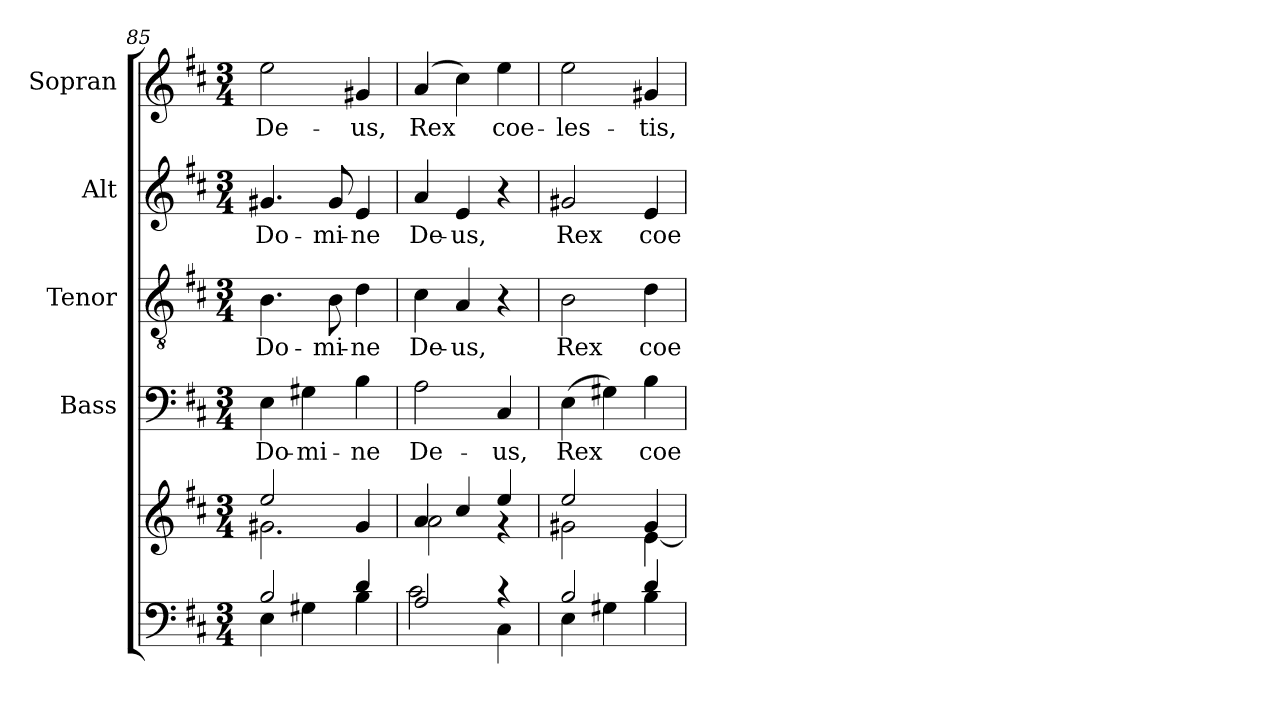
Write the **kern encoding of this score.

**kern	**kern	**kern	**text	**kern	**text	**kern	**text	**kern	**text
*part5	*part5	*part4	*part4	*part3	*part3	*part2	*part2	*part1	*part1
*staff6	*staff5	*staff4	*staff4	*staff3	*staff3	*staff2	*staff2	*staff1	*staff1
*	*	*I"Bass	*	*I"Tenor	*	*I"Alt	*	*I"Sopran	*
*	*	*I'B.	*	*I'T.	*	*I'A.	*	*I'S.	*
*clefF4	*clefG2	*clefF4	*	*clefGv2	*	*clefG2	*	*clefG2	*
*k[f#c#]	*k[f#c#]	*k[f#c#]	*	*k[f#c#]	*	*k[f#c#]	*	*k[f#c#]	*
*D:	*D:	*D:	*	*D:	*	*D:	*	*D:	*
*M3/4	*M3/4	*M3/4	*	*M3/4	*	*M3/4	*	*M3/4	*
=85	=85	=85	=85	=85	=85	=85	=85	=85	=85
*^	*^	*	*	*	*	*	*	*	*
!	!	!	!	!	!LO:LY:b	!	!LO:LY:b	!	!LO:LY:b	!	!LO:LY:b
2B/	4E\	2ee/	2.g#X\	4E\	Do-	4.B\	Do-	4.g#X/	Do-	2ee\	De-
!	!	!	!	!	!LO:LY:b	!	!	!	!	!	!
.	4G#X\	.	.	4G#X\	-mi-	.	.	.	.	.	.
!	!	!	!	!	!	!	!LO:LY:b	!	!LO:LY:b	!	!
.	.	.	.	.	.	8B\	-mi-	8g#/	-mi-	.	.
!	!	!	!	!	!LO:LY:b	!	!LO:LY:b	!	!LO:LY:b	!	!LO:LY:b
4d/	4B\	4g#/	.	4B\	-ne	4d\	-ne	4e/	-ne	4g#X/	-us,
=86	=86	=86	=86	=86	=86	=86	=86	=86	=86	=86	=86
!	!	!	!	!	!LO:LY:b	!	!LO:LY:b	!	!LO:LY:b	!	!LO:LY:b
2A/	2c#\	4a/	2a\	2A\	De-	4c#\	De-	4a/	De-	(4a/	Rex
!	!	!	!	!	!	!	!LO:LY:b	!	!LO:LY:b	!	!
.	.	4cc#/	.	.	.	4A/	-us,	4e/	-us,	4cc#\)	.
!	!	!	!	!	!LO:LY:b	!	!	!	!	!	!LO:LY:b
4rc	4C#\	4ee/	4rf	4C#/	-us,	4r	.	4r	.	4ee\	coe-
=87	=87	=87	=87	=87	=87	=87	=87	=87	=87	=87	=87
!	!	!	!	!	!LO:LY:b	!	!LO:LY:b	!	!LO:LY:b	!	!LO:LY:b
2B/	4E\	2ee/	2g#X\	(>4E\	Rex	2B\	Rex	2g#X/	Rex	2ee\	-les-
.	4G#X\	.	.	4G#X\)	.	.	.	.	.	.	.
!	!	!	!	!	!LO:LY:b	!	!LO:LY:b	!	!LO:LY:b	!	!LO:LY:b
4d/	4B\	4g#/	[<4e\	4B\	coe-	4d\	coe-	4e/	coe-	4g#X/	-tis,
*v	*v	*	*	*	*	*	*	*	*	*	*
*	*v	*v	*	*	*	*	*	*	*	*
=	=	=	=	=	=	=	=	=	=
*-	*-	*-	*-	*-	*-	*-	*-	*-	*-
